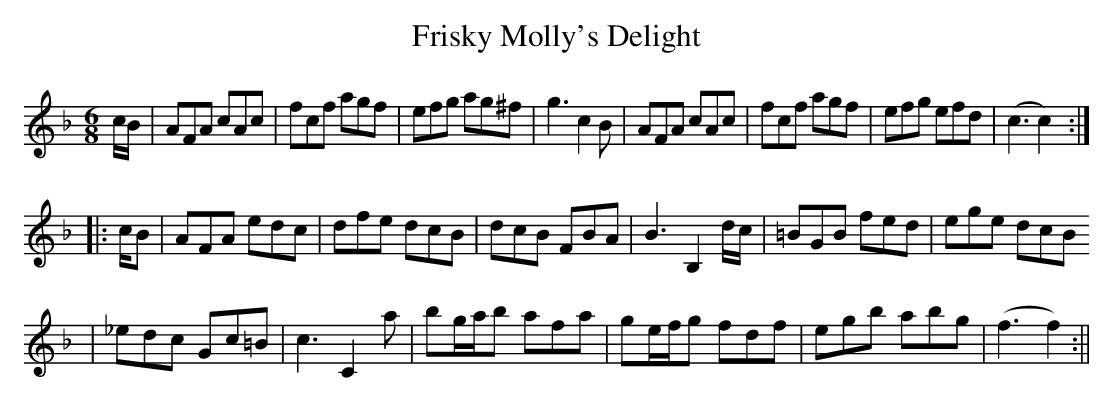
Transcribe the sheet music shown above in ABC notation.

X:1
T:Frisky Molly's Delight
M:6/8
L:1/8
K:F
c/B/|AFA cAc|fcf agf|efg ag^f|g3 c2B|AFA cAc|fcf agf|efg efd|(c3 c2):|
|:c/B|AFA edc|dfe dcB|dcB FBA|B3 B,2 d/c/|=BGB fed|ege dcB
|_edc Gc=B|c3 C2a|bg/a/b afa|ge/f/g fdf|egb abg|(f3 f2):||
